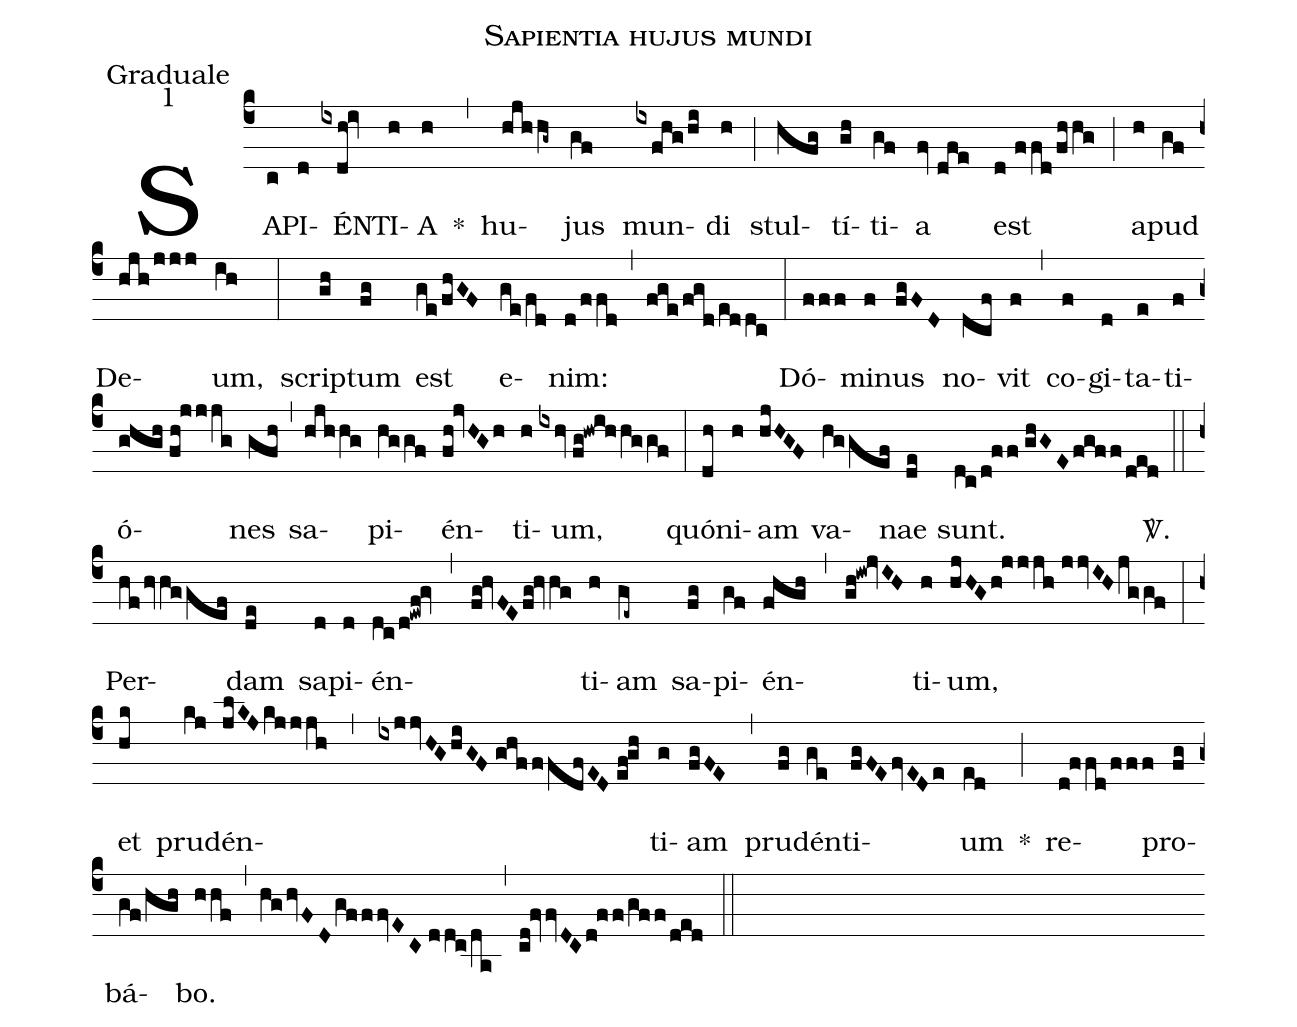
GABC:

name:Sapientia hujus mundi;
office-part:Graduale;
mode:1;
%%
(c4) SA(c)PI(d)ÉN(ixdh!iv)TI(h)A(h) *(,) hu(hjhhg~)jus(gf) mun(ixfhg/hi)di(h) (;) stul(hfg)tí(gh)ti(gf)a(fv//dfe) est(d//ffd/fhhg) (;) a(h)pud(gf) De(hjh/jjj)um,(ih) (:) scrip(gh)tum(fg) est(ge/fhGF) e(ge/fd)nim:(d/ffd) (,) (fge/fgd/eddc) (:) Dó(fff)mi(f)nus(fgFD) no(dcf)vit(f) (,) co(f)gi(d)ta(e)ti(f)ó(ghgh//fh!jjjg)nes(gfh) (,) sa(hjhhg)pi(hggf)én(fh!jvHGh)ti(h)um,(ixhv//fg!hwihhggf) (:) quó(dh)ni(h)am(hjHGF) va(hg/gef)nae(de) sunt.(dc/d!ff//ghGE/fgff/ded) <sp>V/</sp>.(::) Per(hf/hvhggef)dam(de) sa(d)pi(d)én(dc/d!ewf!gv,fg!hvFE/fg!hvhg)ti(h)am(ge~) sa(fg)pi(gf)én(fhgh,gh!iw!jvIH)ti(h)um,(hjHG/h!jjjh//jjvIH/jggf) (:) et(hk) pru(kj)dén(jlKJ/kjjjh,ixjjvHG/hiGF//ghfffdfED//ef!gh)ti(g)am(fgFE) (,) pru(fg)dén(ge)ti(fgFE/fvEDe)um(ed) *(;) re(d!ffd/fff)pro(fg)bá(gf/hgh)bo.(hhf) (,) (hg/hvFD/gfffvEC//ddc/da) (,) (cd!fvvDC/d!ff/gff/ded) (::)
